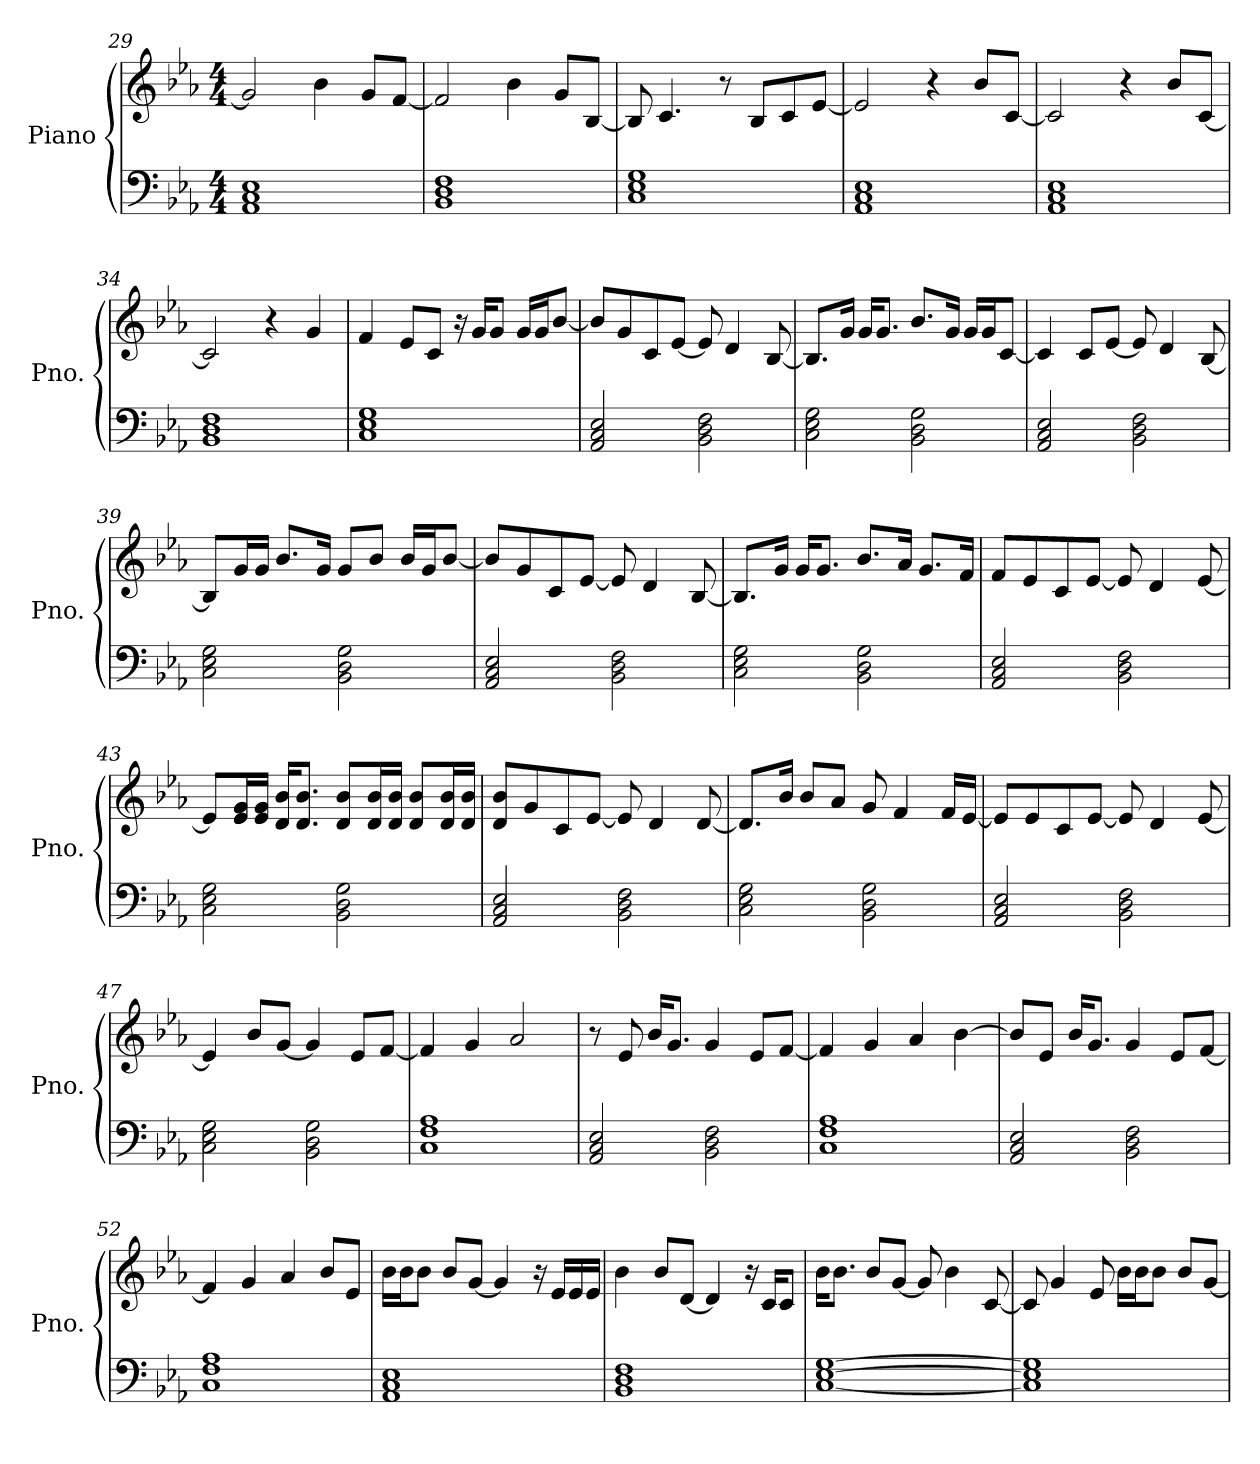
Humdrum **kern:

**kern	**kern
*part1	*part1
*staff2	*staff1
*I"Piano	*
*I'Pno.	*
!!LO:LB:g=z
*clefF4	*clefG2
*k[b-e-a-]	*k[b-e-a-]
*M4/4	*M4/4
=29	=29
1AA- 1C 1E-	2g/]
.	4b-\
.	8g/L
.	[8f/J
=30	=30
1BB- 1D 1F	2f/]
.	4b-\
.	8g/L
.	[8B-/J
=31	=31
1C 1E- 1G	8B-/]
.	4.c/
.	8r
.	8B-/L
.	8c/
.	[8e-/J
=32	=32
1AA- 1C 1E-	2e-/]
.	4r
.	8b-/L
.	[8c/J
=33	=33
1AA- 1C 1E-	2c/]
.	4r
.	8b-/L
.	[8c/J
=34	=34
1BB- 1D 1F	2c/]
.	4r
.	4g/
=35	=35
1C 1E- 1G	4f/
.	8e-/L
.	8c/J
.	16r
.	16g/KL
.	8g/J
.	16g/LL
.	16g/J
.	[8b-/J
!!LO:LB:g=z
=36	=36
2AA-/ 2C/ 2E-/	8b-/L]
.	8g/
.	8c/
.	[8e-/J
2BB-\ 2D\ 2F\	8e-/]
.	4d/
.	[8B-/
=37	=37
2C\ 2E-\ 2G\	8.B-/L]
.	16g/Jk
.	16g/KL
.	8.g/J
2BB-\ 2D\ 2G\	8.b-/L
.	16g/Jk
.	16g/LL
.	16g/J
.	[8c/J
=38	=38
2AA-/ 2C/ 2E-/	4c/]
.	8c/L
.	[8e-/J
2BB-\ 2D\ 2F\	8e-/]
.	4d/
.	[8B-/
=39	=39
2C\ 2E-\ 2G\	8B-/L]
.	16g/L
.	16g/JJ
.	8.b-/L
.	16g/Jk
2BB-\ 2D\ 2G\	8g/L
.	8b-/J
.	16b-/LL
.	16g/J
.	[8b-/J
!!LO:LB:g=z
=40	=40
2AA-/ 2C/ 2E-/	8b-/L]
.	8g/
.	8c/
.	[8e-/J
2BB-\ 2D\ 2F\	8e-/]
.	4d/
.	[8B-/
=41	=41
2C\ 2E-\ 2G\	8.B-/L]
.	16g/Jk
.	16g/KL
.	8.g/J
2BB-\ 2D\ 2G\	8.b-/L
.	16a-/Jk
.	8.g/L
.	16f/Jk
=42	=42
2AA-/ 2C/ 2E-/	8f/L
.	8e-/
.	8c/
.	[8e-/J
2BB-\ 2D\ 2F\	8e-/]
.	4d/
.	[8e-/
=43	=43
2C\ 2E-\ 2G\	8e-/L]
.	16e-/ 16g/L
.	16e-/ 16g/JJ
.	16d/ 16b-/KL
.	8.d/ 8.b-/J
2BB-\ 2D\ 2G\	8d/ 8b-/L
.	16d/ 16b-/L
.	16d/ 16b-/JJ
.	8d/ 8b-/L
.	16d/ 16b-/L
.	16d/ 16b-/JJ
!!LO:LB:g=z
=44	=44
2AA-/ 2C/ 2E-/	8d/ 8b-/L
.	8g/
.	8c/
.	[8e-/J
2BB-\ 2D\ 2F\	8e-/]
.	4d/
.	[8d/
=45	=45
2C\ 2E-\ 2G\	8.d/L]
.	16b-/Jk
.	8b-/L
.	8a-/J
2BB-\ 2D\ 2G\	8g/
.	4f/
.	16f/LL
.	[16e-/JJ
=46	=46
2AA-/ 2C/ 2E-/	8e-/L]
.	8e-/
.	8c/
.	[8e-/J
2BB-\ 2D\ 2F\	8e-/]
.	4d/
.	[8e-/
=47	=47
2C\ 2E-\ 2G\	4e-/]
.	8b-/L
.	[8g/J
2BB-\ 2D\ 2G\	4g/]
.	8e-/L
.	[8f/J
!!LO:LB:g=z
=48	=48
1C 1F 1A-	4f/]
.	4g/
.	2a-/
=49	=49
2AA-/ 2C/ 2E-/	8r
.	8e-/
.	16b-/KL
.	8.g/J
2BB-\ 2D\ 2F\	4g/
.	8e-/L
.	[8f/J
=50	=50
1C 1F 1A-	4f/]
.	4g/
.	4a-/
.	[4b-\
=51	=51
2AA-/ 2C/ 2E-/	8b-/L]
.	8e-/J
.	16b-/KL
.	8.g/J
2BB-\ 2D\ 2F\	4g/
.	8e-/L
.	[8f/J
=52	=52
1C 1F 1A-	4f/]
.	4g/
.	4a-/
.	8b-/L
.	8e-/J
!!LO:PB:g=z
=53	=53
1AA- 1C 1E-	16b-\LL
.	16b-\J
.	8b-\J
.	8b-/L
.	[8g/J
.	4g/]
.	16r
.	16e-/LL
.	16e-/
.	16e-/JJ
=54	=54
1BB- 1D 1F	4b-\
.	8b-/L
.	[8d/J
.	4d/]
.	16r
.	16c/KL
.	8c/J
=55	=55
[1C [1E- [1G	16b-\KL
.	8.b-\J
.	8b-/L
.	[8g/J
.	8g/]
.	4b-\
.	[8c/
=56	=56
1C] 1E-] 1G]	8c/]
.	4g/
.	8e-/
.	16b-\LL
.	16b-\J
.	8b-\J
.	8b-/L
.	[8g/J
=	=
*-	*-
